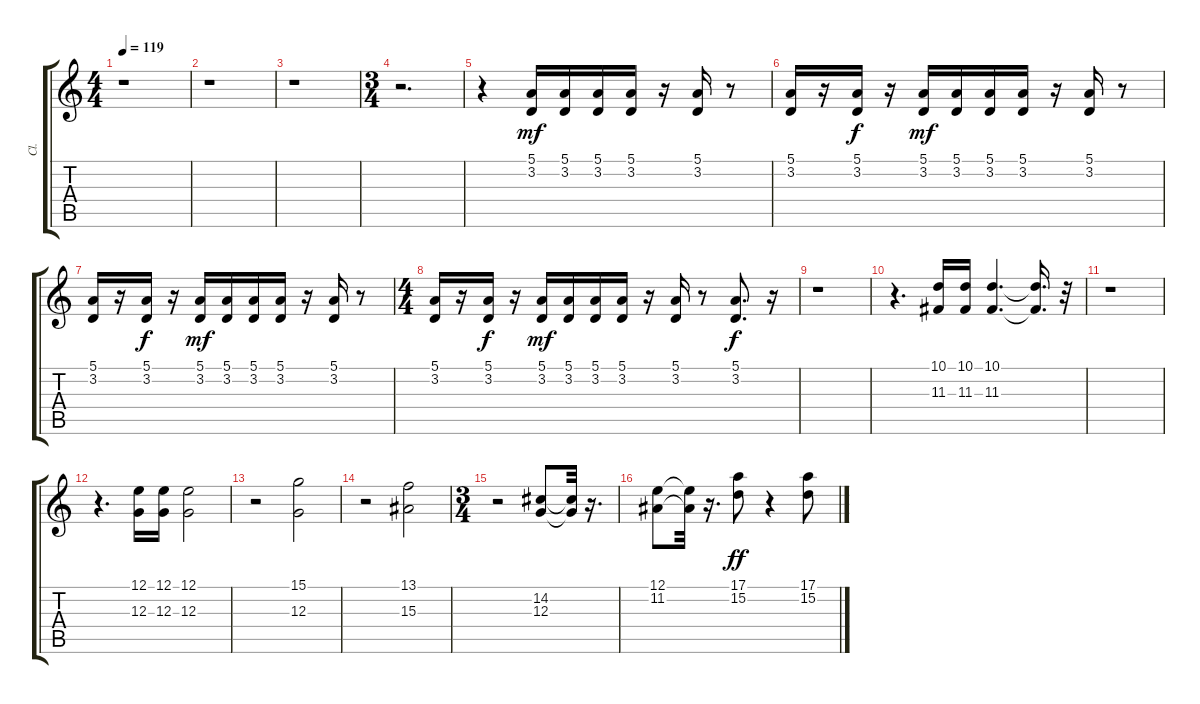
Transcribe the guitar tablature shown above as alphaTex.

\track ("Cl.                             " "Cl.       ") {instrument clarinet}
\staff {score tabs}
\tuning (E4 B3 G3 D3 A2 E2) {hide}
\ts (4 4)
\tempo 119
\clef g2
\ks c
r.1{dy fff} |
r.1 |
r.1 |
\ts (3 4)
r.2{d} |
r.4 (5.1 3.2).16{dy mf} (5.1 3.2).16 (5.1 3.2).16 (5.1 3.2).16 r.16 (5.1 3.2).16 r.8 |
(5.1 3.2).16 r.16 (5.1 3.2).16{dy f} r.16 (5.1 3.2).16{dy mf} (5.1 3.2).16 (5.1 3.2).16 (5.1 3.2).16 r.16 (5.1 3.2).16 r.8 |
(5.1 3.2).16 r.16 (5.1 3.2).16{dy f} r.16 (5.1 3.2).16{dy mf} (5.1 3.2).16 (5.1 3.2).16 (5.1 3.2).16 r.16 (5.1 3.2).16 r.8 |
\ts (4 4)
(5.1 3.2).16 r.16 (5.1 3.2).16{dy f} r.16 (5.1 3.2).16{dy mf} (5.1 3.2).16 (5.1 3.2).16 (5.1 3.2).16 r.16 (5.1 3.2).16 r.8 (5.1 3.2).8{d dy f} r.16 |
r.1 |
r.4{d} (10.1 11.3).16 (10.1 11.3).16 (10.1 11.3).4{d} (10.1{t} 11.3{t}).16{d} r.32 |
r.1 |
r.4{d} (12.1 12.3).16 (12.1 12.3).16 (12.1 12.3).2 |
r.2 (15.1 12.3).2 |
r.2 (13.1 15.3).2 |
\ts (3 4)
r.2 (14.2 12.3).8 (14.2{t} 12.3{t}).32 r.16{d} |
(12.1 11.2).8 (12.1{t} 11.2{t}).32 r.16{d} (17.1 15.2).8{dy ff} r.4 (17.1 15.2).8
